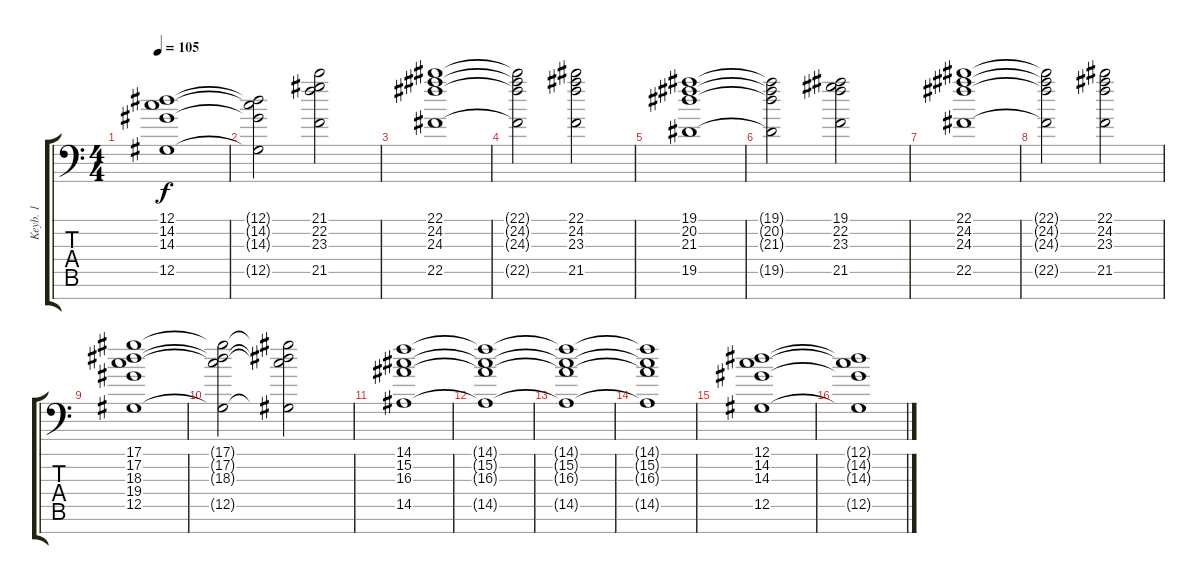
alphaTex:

\track ("Keyb. 1" "Keyb. 1") {instrument rockorgan}
\staff {score tabs}
\tuning (Eb4 Bb3 Gb3 Db3 Ab2 Eb2 Bb1) {hide}
\ts (4 4)
\tempo 105
\clef f4
\ks c
(12.1 14.2 14.3 12.5).1{dy f} |
(12.1{t} 14.2{t} 14.3{t} 12.5{t}).2 (21.1 22.2 23.3 21.5).2 |
(22.1 24.2 24.3 22.5).1 |
(22.1{t} 24.2{t} 24.3{t} 22.5{t}).2 (22.1 24.2 23.3 21.5).2 |
(19.1 20.2 21.3 19.5).1 |
(19.1{t} 20.2{t} 21.3{t} 19.5{t}).2 (19.1 22.2 23.3 21.5).2 |
(22.1 24.2 24.3 22.5).1 |
(22.1{t} 24.2{t} 24.3{t} 22.5{t}).2 (22.1 24.2 23.3 21.5).2 |
(17.1 17.2 18.3 19.4 12.5).1 |
(17.1{t} 17.2{t} 18.3{t} 12.5{t}).2 (17.1{t} 17.2{t} 18.3{t} 12.5{t}).2 |
(14.1 15.2 16.3 14.5).1{instrument rockorgan} |
(14.1{t} 15.2{t} 16.3{t} 14.5{t}).1 |
(14.1{t} 15.2{t} 16.3{t} 14.5{t}).1 |
(14.1{t} 15.2{t} 16.3{t} 14.5{t}).1 |
(12.1 14.2 14.3 12.5).1 |
(12.1{t} 14.2{t} 14.3{t} 12.5{t}).1
